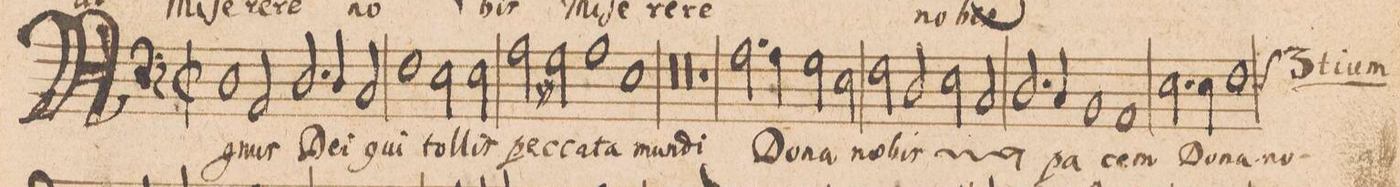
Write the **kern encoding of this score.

**kern	**text
*I"BASSVS.	*
*clefF4	*
*k[]	*
*met(c|)	*
*M2/1	*
1D\	A-
2AA/	-gnus
2.D/	De-
=46-	=46-
4D/	-i
2C/	qui
1F\	.
=47-	=47-
2E\	tol-
2E\	-lis
2A\	pec-
2G#X\	-ca-
=48-	=48-
1A\	-ta
1E\	mundi
=49-	=49-
00r	.
=50-	=50-
=51-	=51-
00r	.
=52-	=52-
=53-	=53-
1r	.
2.A\	.
4A\	Do-
=54-	=54-
2G\	-na
2E\	no-
2F\	.
2D/	-bis
=55-	=55-
*	*ij
2E\	Do-
2C/	-na
2.D/	no-
4C/	-bis
*	*Xij
=56-	=56-
1BB/	pa-
1AA/	-cem
=57-	=57-
2.E\	Do-
4E\	-na
*custos:E	*
1F\	no-
=58-	=58-
*-	*-
